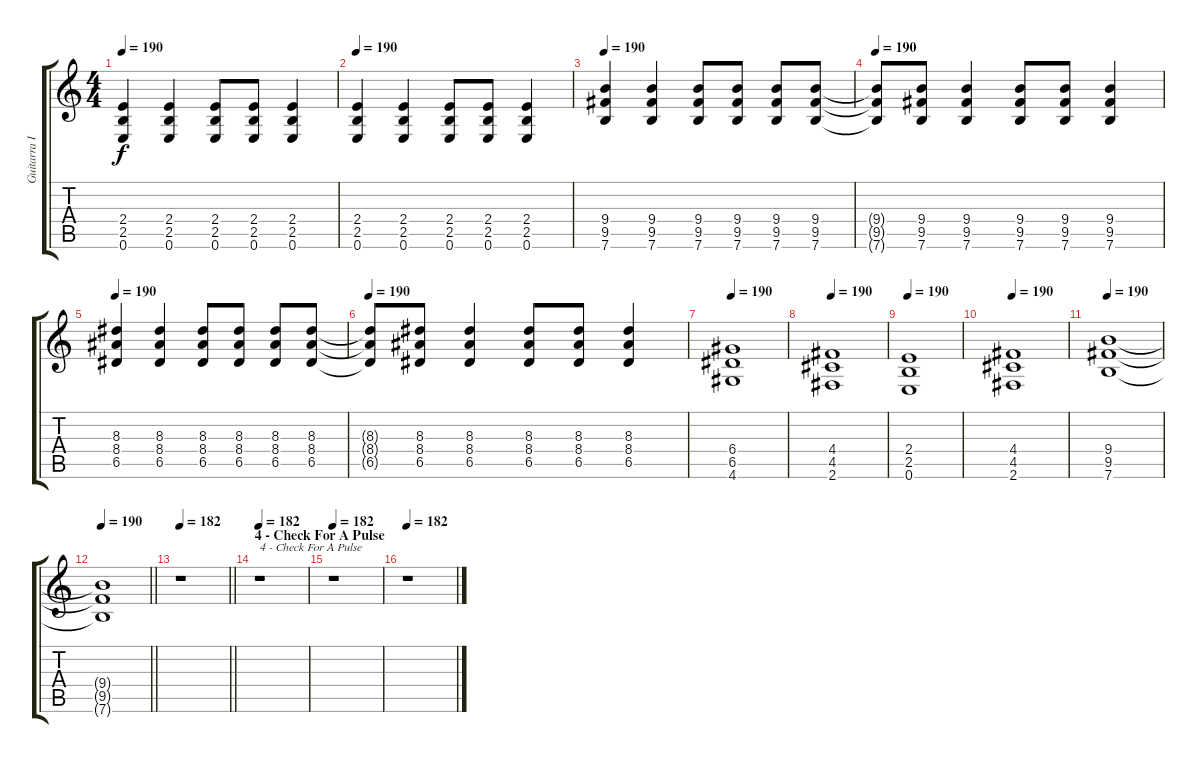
\track ("Guitarra I" "Guitarra I") {instrument overdrivenguitar}
\staff {score tabs}
\tuning (E4 B3 G3 D3 A2 E2) {hide}
\ts (4 4)
\tempo 190
\clef g2
\ks c
(2.4 2.5 0.6).4{dy f} (2.4 2.5 0.6).4 (2.4 2.5 0.6).8 (2.4 2.5 0.6).8 (2.4 2.5 0.6).4 |
\tempo 190
(2.4 2.5 0.6).4 (2.4 2.5 0.6).4 (2.4 2.5 0.6).8 (2.4 2.5 0.6).8 (2.4 2.5 0.6).4 |
\tempo 190
(9.4 9.5 7.6).4 (9.4 9.5 7.6).4 (9.4 9.5 7.6).8 (9.4 9.5 7.6).8 (9.4 9.5 7.6).8 (9.4 9.5 7.6).8 |
\tempo 190
(9.4{t} 9.5{t} 7.6{t}).8 (9.4 9.5 7.6).8 (9.4 9.5 7.6).4 (9.4 9.5 7.6).8 (9.4 9.5 7.6).8 (9.4 9.5 7.6).4 |
\tempo 190
(8.3 8.4 6.5).4 (8.3 8.4 6.5).4 (8.3 8.4 6.5).8 (8.3 8.4 6.5).8 (8.3 8.4 6.5).8 (8.3 8.4 6.5).8 |
\tempo 190
(8.3{t} 8.4{t} 6.5{t}).8 (8.3 8.4 6.5).8 (8.3 8.4 6.5).4 (8.3 8.4 6.5).8 (8.3 8.4 6.5).8 (8.3 8.4 6.5).4 |
\tempo 190
(6.4 6.5 4.6).1 |
\tempo 190
(4.4 4.5 2.6).1 |
\tempo 190
(2.4 2.5 0.6).1 |
\tempo 190
(4.4 4.5 2.6).1 |
\tempo 190
(9.4 9.5 7.6).1 |
\tempo 190
\barLineRight lightlight
(9.4{t} 9.5{t} 7.6{t}).1 |
\tempo 182
\barLineRight lightlight
r.1 |
\section ("" "4 - Check For A Pulse")
\tempo 182
r.1{txt "4 - Check For A Pulse"} |
\tempo 182
r.1 |
\tempo 182
r.1
